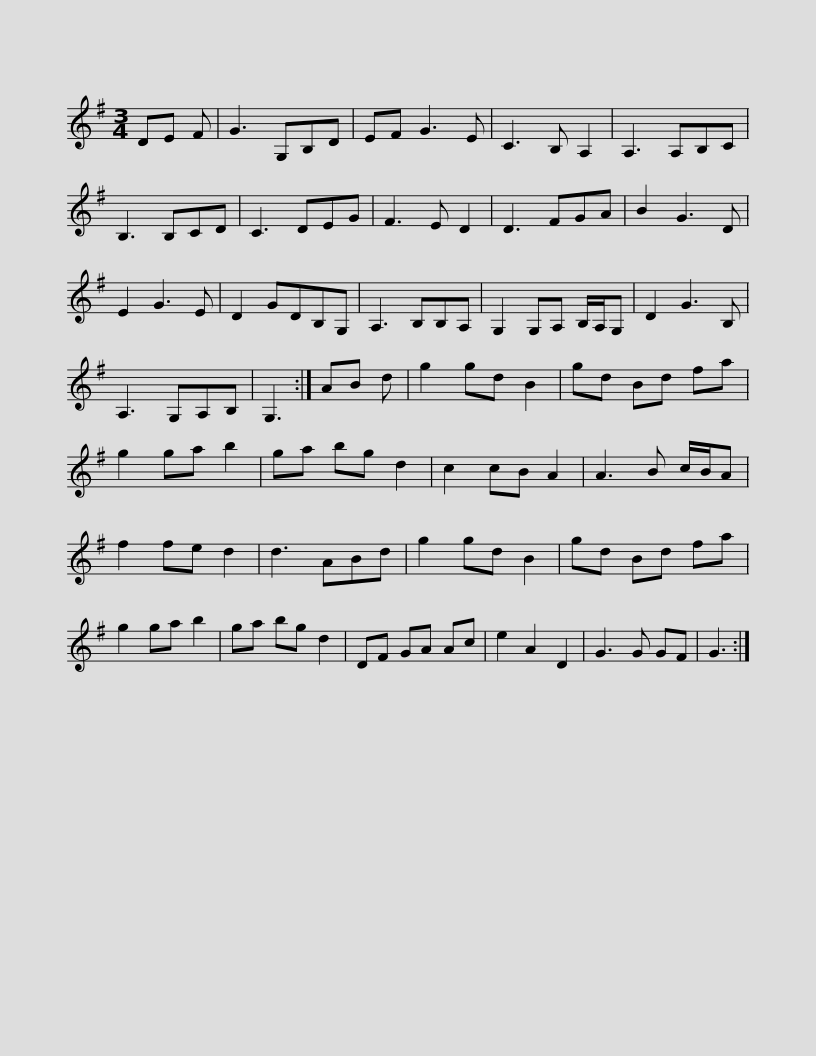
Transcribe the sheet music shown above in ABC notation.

X:1
L:1/8
M:3/4
I:linebreak $
K:G
V:1 treble
V:1
 DE F | G3 G,B,D | EF G3 E | C3 B, A,2 | A,3 A,B,C | %5
 B,3 B,CD | C3 DEG | F3 E D2 | D3 FGA |$ B2 G3 D | %10
 E2 G3 E | D2 GDB,G, | A,3 B,B,A, | G,2 G,A, B,/A,/G, | D2 G3 B, | %15
 A,3 G,A,B, | G,3 :| AB d |$ g2 gd B2 | gd Bd fa | %20
 g2 ga b2 | ga bg d2 | c2 cB A2 | A3 B c/B/A | f2 fe d2 | %25
 d3 ABd | g2 gd B2 |$ gd Bd fa | g2 ga b2 | ga bg d2 | %30
 DF GA Ac | e2 A2 D2 | G3 G GF | G3 :| %34
